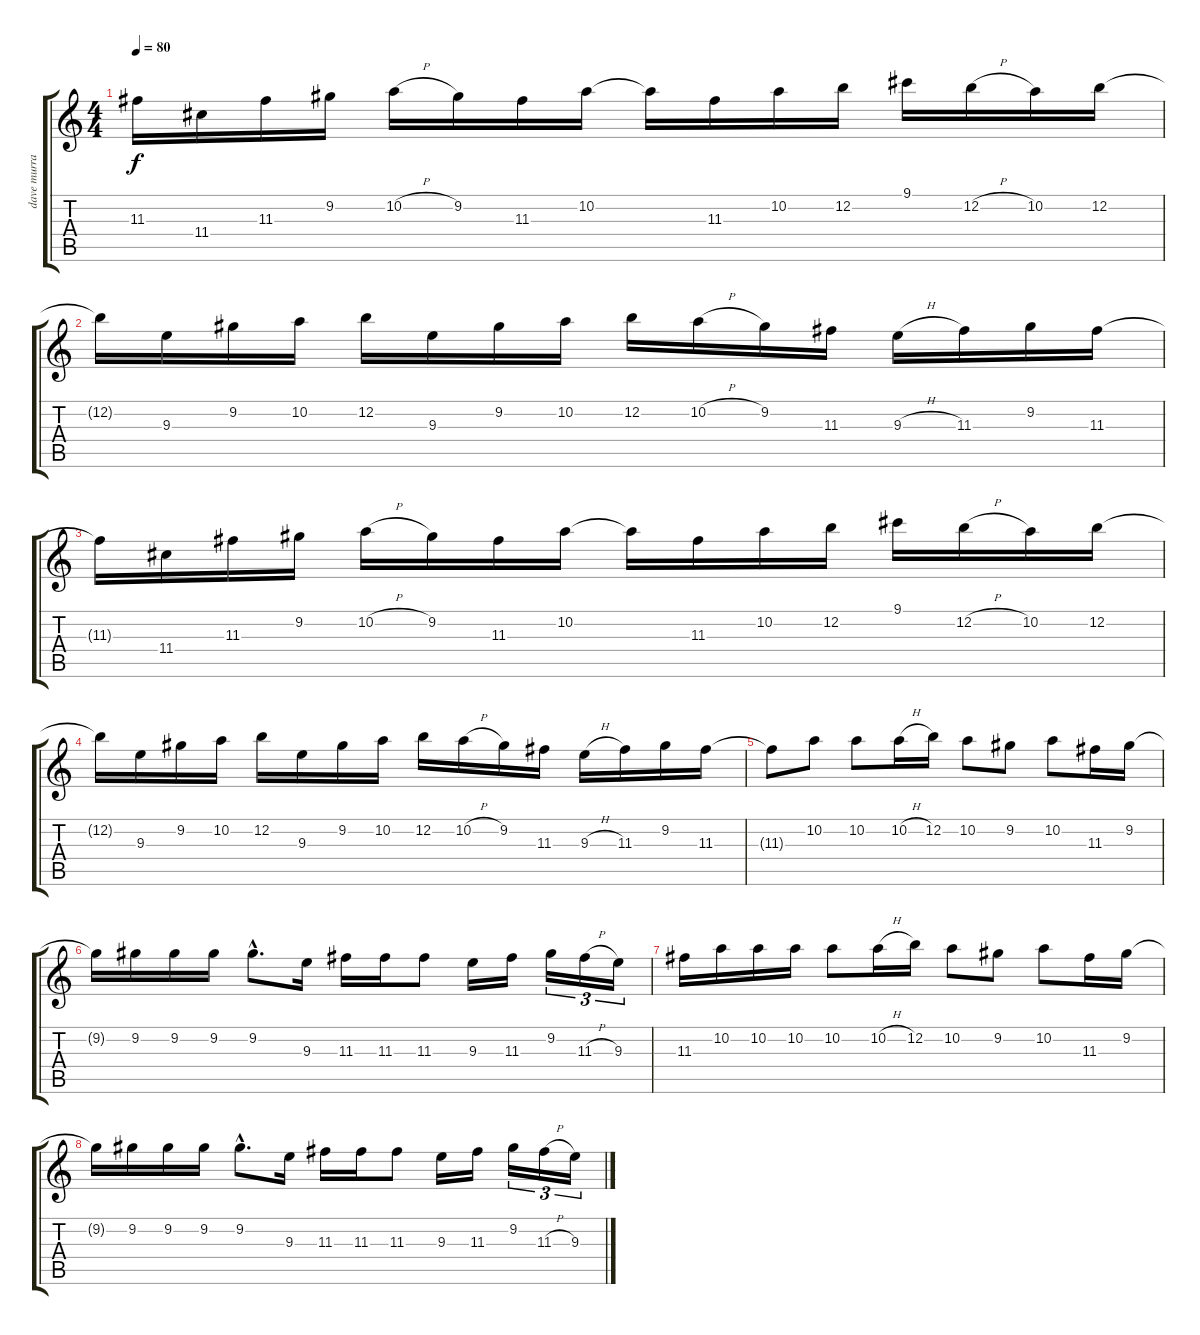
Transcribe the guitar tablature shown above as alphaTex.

\track ("dave murray" "dave murra") {instrument distortionguitar}
\staff {score tabs}
\tuning (E4 B3 G3 D3 A2 E2) {hide}
\ts (4 4)
\tempo 80
\clef g2
\ks c
11.3{t}.16{dy f} 11.4.16 11.3.16 9.2.16 10.2{h}.16 9.2.16 11.3.16 10.2.16 10.2{t}.16 11.3.16 10.2.16 12.2.16 9.1.16 12.2{h}.16 10.2.16 12.2.16 |
12.2{t}.16 9.3.16 9.2.16 10.2.16 12.2.16 9.3.16 9.2.16 10.2.16 12.2.16 10.2{h}.16 9.2.16 11.3.16 9.3{h}.16 11.3.16 9.2.16 11.3.16 |
11.3{t}.16 11.4.16 11.3.16 9.2.16 10.2{h}.16 9.2.16 11.3.16 10.2.16 10.2{t}.16 11.3.16 10.2.16 12.2.16 9.1.16 12.2{h}.16 10.2.16 12.2.16 |
12.2{t}.16 9.3.16 9.2.16 10.2.16 12.2.16 9.3.16 9.2.16 10.2.16 12.2.16 10.2{h}.16 9.2.16 11.3.16 9.3{h}.16 11.3.16 9.2.16 11.3.16 |
11.3{t}.8 10.2.8 10.2.8 10.2{h}.16 12.2.16 10.2.8 9.2.8 10.2.8 11.3.16 9.2.16 |
9.2{t}.16 9.2.16 9.2.16 9.2.16 9.2{hac}.8{d} 9.3.16 11.3.16 11.3.16 11.3.8 9.3.16 11.3.16 9.2.16{tu (3 2)} 11.3{h}.16{tu (3 2)} 9.3.16{tu (3 2)} |
11.3.16 10.2.16 10.2.16 10.2.16 10.2.8 10.2{h}.16 12.2.16 10.2.8 9.2.8 10.2.8 11.3.16 9.2.16 |
9.2{t}.16 9.2.16 9.2.16 9.2.16 9.2{hac}.8{d} 9.3.16 11.3.16 11.3.16 11.3.8 9.3.16 11.3.16 9.2.16{tu (3 2)} 11.3{h}.16{tu (3 2)} 9.3.16{tu (3 2)}
